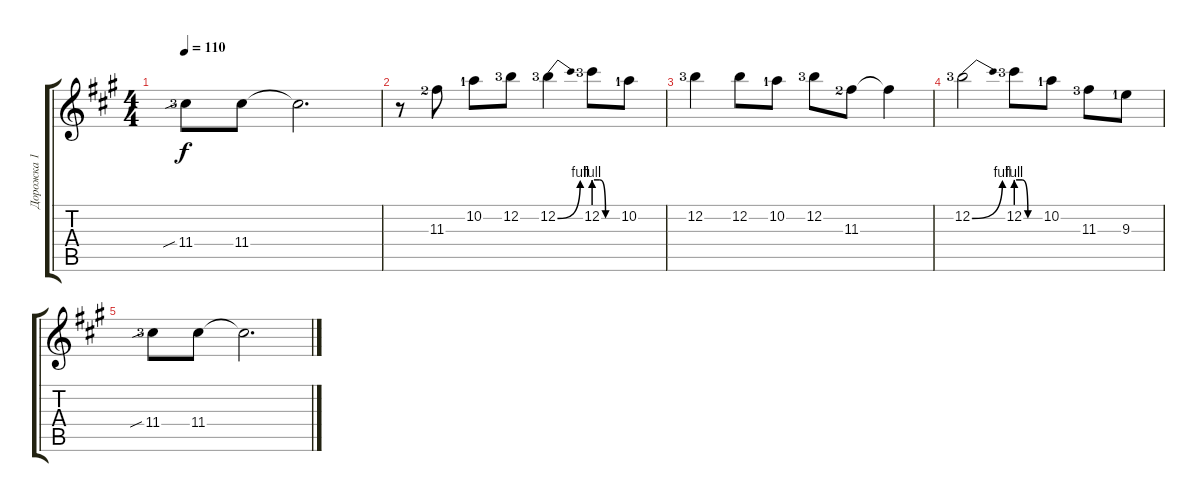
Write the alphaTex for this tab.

\track ("Дорожка 1" "Дорожка 1") {instrument acousticguitarsteel}
\staff {score tabs}
\tuning (E4 B3 G3 D3 A2 E2) {hide}
\ts (4 4)
\tempo 110
\clef g2
\ks f#minor
11.4{sib lf 4}.8{dy f} 11.4.8 11.4{t}.2{d} |
r.8 11.3{lf 3}.8 10.2{lf 2}.8 12.2{lf 4}.8 12.2{be (bend 0 0 60 4) lf 4}.4 12.2{be (custom 0 4 15 4 30 0 60 0) lf 4}.8 10.2{lf 2}.8 |
12.2{lf 4}.4 12.2.8 10.2{lf 2}.8 12.2{lf 4}.8 11.3{lf 3}.8 11.3{t}.4 |
12.2{be (bend 0 0 60 4) lf 4}.2 12.2{be (custom 0 4 15 4 30 0 60 0) lf 4}.8 10.2{lf 2}.8 11.3{lf 4}.8 9.3{lf 2}.8 |
11.4{sib lf 4}.8 11.4.8 11.4{t}.2{d}
